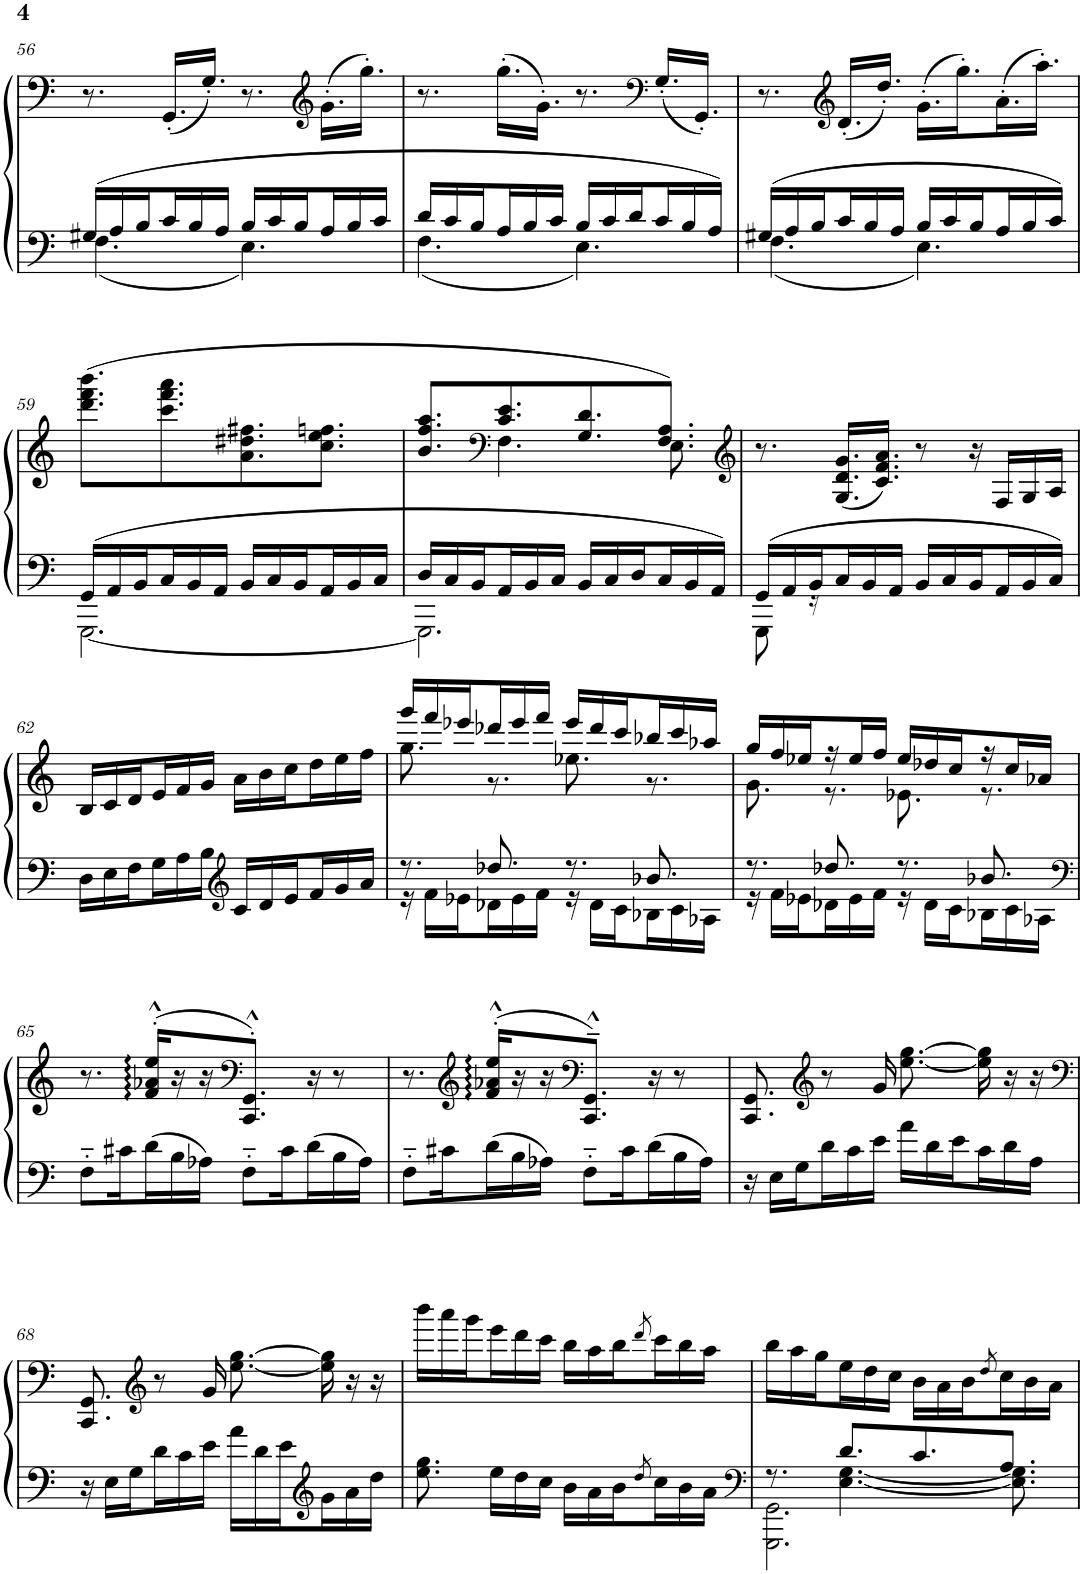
**kern	**kern
*part1	*part1
*staff2	*staff1
*I"Piano	*
*I'Pno.	*
!!LO:PB:g=z
*clefF4	*clefF4
*k[]	*k[]
*M12/16	*M12/16
=56	=56
*^	*
16G#X/LL	4.F\	8.r
16A/	.	.
16B/	.	.
16c/	.	(16.GG'/LL
16B/	.	.
.	.	16.G'/JJ)
16A/JJ	.	.
16B/LL	4.E\	8.r
16c/	.	.
16B/	.	.
*	*	*clefG2
16A/	.	(16.g'\LL
16B/	.	.
.	.	16.gg'\JJ)
16c/JJ	.	.
=57	=57	=57
16d/LL	4.F\	8.r
16c/	.	.
16B/	.	.
16A/	.	(16.gg'\LL
16B/	.	.
.	.	16.g'\JJ)
16c/JJ	.	.
16B/LL	4.E\	8.r
16c/	.	.
16d/	.	.
*	*	*clefF4
16c/	.	(16.G'/LL
16B/	.	.
.	.	16.GG'/JJ)
16A/JJ	.	.
=58	=58	=58
16G#X/LL	4.F\	8.r
16A/	.	.
16B/	.	.
*	*	*clefG2
16c/	.	(16.d'/LL
16B/	.	.
.	.	16.dd'/JJ)
16A/JJ	.	.
16B/LL	4.E\	(16.g'\LL
16c/	.	.
.	.	16.gg'\)
16B/	.	.
16A/	.	(16.a'\
16B/	.	.
.	.	16.aa'\JJ)
16c/JJ	.	.
!!LO:LB:g=z
=59	=59	=59
16GG/LL	[2.GGG\	(8.ddd\ 8.fff\ 8.bbb\L
16AA/	.	.
16BB/	.	.
16C/	.	8.ccc\ 8.fff\ 8.aaa\
16BB/	.	.
16AA/JJ	.	.
16BB/LL	.	8.a\ 8.dd#X\ 8.ff#X\
16C/	.	.
16BB/	.	.
16AA/	.	8.cc\ 8.ee\ 8.ffn\J
16BB/	.	.
16C/JJ	.	.
=60	=60	=60
*	*	*^
16D/LL	2.GGG\]	8.b/ 8.ff/ 8.aa/L	8.ryy
16C/	.	.	.
16BB/	.	.	.
*	*	*clefF4	*
16AA/	.	8.c/ 8.e/	4.F\
16BB/	.	.	.
16C/JJ	.	.	.
16BB/LL	.	8.G/ 8.d/	.
16C/	.	.	.
16D/	.	.	.
16C/	.	8.F/ 8.A/J)	8.E\
16BB/	.	.	.
16AA/JJ	.	.	.
*	*	*v	*v
=61	=61	=61
*	*	*clefG2
16GG/LL	8GGG\	8.r
16AA/	.	.
16BB/	16r	.
16C/	2ryy	(16.G/ 16.d/ 16.g/LL
16BB/	.	.
.	.	16.c/ 16.f/ 16.a/JJ)
16AA/JJ	.	.
16BB/LL	.	8r
16C/	.	.
16BB/	.	16r
16AA/	.	16F/LL
16BB/	.	16G/
16C/JJ	16ryy	16A/JJ
*v	*v	*
!!LO:LB:g=z
=62	=62
16D\LL	16B/LL
16E\	16c/
16F\	16d/
16G\	16e/
16A\	16f/
16B\JJ	16g/JJ
*clefG2	*
16c/LL	16a\LL
16d/	16b\
16e/	16cc\
16f/	16dd\
16g/	16ee\
16a/JJ	16ff\JJ
=63	=63
*^	*^
8.r	16r	16ggg/LL	8.gg\
.	16f\LL	16fff/	.
.	16e-X\	16eee-X/	.
8.dd-X/	16d-X\	16ddd-X/	8.r
.	16e-\	16eee-/	.
.	16f\JJ	16fff/JJ	.
8.r	16r	16eee-/LL	8.ee-X\
.	16d-\LL	16ddd-/	.
.	16c\	16ccc/	.
8.b-X/	16B-X\	16bb-X/	8.r
.	16c\	16ccc/	.
.	16A-X\JJ	16aa-X/JJ	.
=64	=64	=64	=64
8.r	16r	16gg/LL	8.g\
.	16f\LL	16ff/	.
.	16e-X\	16ee-X/J	.
8.dd-X/	16d-X\	16r	8.r
.	16e-\	16ee-/	.
.	16f\JJ	16ff/JJ	.
8.r	16r	16ee-/LL	8.e-X\
.	16d-\LL	16dd-X/	.
.	16c\	16cc/J	.
8.b-X/	16B-X\	16r	8.r
.	16c\	16cc/	.
.	16A-X\JJ	16a-X/JJ	.
*v	*v	*	*
*	*v	*v
!!LO:LB:g=z
=65	=65
*clefF4	*
8F'~\L	8.r
16c#X\L	.
16d\L	(>16f/'>^^ 16a-X/'>^^ 16ee/'>^^LL
16B\	16r
16A-X\JJ	16r
*	*clefF4
8F'~\L	8.CC/'>^^ 8.GG/'>^^J)
16c#\L	.
16d\L	16r
16B\	8r
16A-\JJ	.
=66	=66
8F'~\L	8.r
16c#X\L	.
*	*clefG2
16d\L	(>16f/'>^^ 16a-X/'>^^ 16ee/'>^^LL
16B\	16r
16A-X\JJ	16r
*	*clefF4
8F'~\L	8.CC/~>^^ 8.GG/~>^^J)
16c#\L	.
16d\L	16r
16B\	8r
16A-\JJ	.
=67	=67
16r	8.CC/ 8.GG/
16E\LL	.
16G\	.
*	*clefG2
16d\	8r
16c\	.
16e\JJ	16g/
16a\LL	[8.ee\ [8.gg\
16d\	.
16e\	.
16c\	16ee\] 16gg\]
16d\	16r
16A\JJ	16r
!!LO:LB:g=z
=68	=68
*	*clefF4
16r	8.CC/ 8.GG/
16E\LL	.
16G\	.
*	*clefG2
16d\	8r
16c\	.
16e\JJ	16g/
16a\LL	[8.ee\ [8.gg\
16d\	.
16e\	.
*clefG2	*
16g\	16ee\] 16gg\]
16a\	16r
16dd\JJ	16r
=69	=69
8.ee\ 8.gg\	16bbb\LL
.	16aaa\
.	16ggg\
16ee\LL	16eee\
16dd\	16ddd\
16cc\JJ	16ccc\JJ
16b\LL	16bb\LL
16a\	16aa\
16b\	16bb\
8qdd/	8qddd/
16cc\	16ccc\
16b\	16bb\
16a\JJ	16aa\JJ
=70	=70
*clefF4	*
*^	*
*	*^	*
8.r	2.GGG\ 2.GG\	8.ryy	16bb\LL
.	.	.	16aa\
.	.	.	16gg\
8.d/L	.	[4.E\ [4.G\	16ee\
.	.	.	16dd\
.	.	.	16cc\JJ
8.c/	.	.	16b\LL
.	.	.	16a\
.	.	.	16b\
.	.	.	8qdd/
8.A/J	.	8.E\] 8.G\]	16cc\
.	.	.	16b\
.	.	.	16a\JJ
*v	*v	*v	*
=	=
*-	*-
